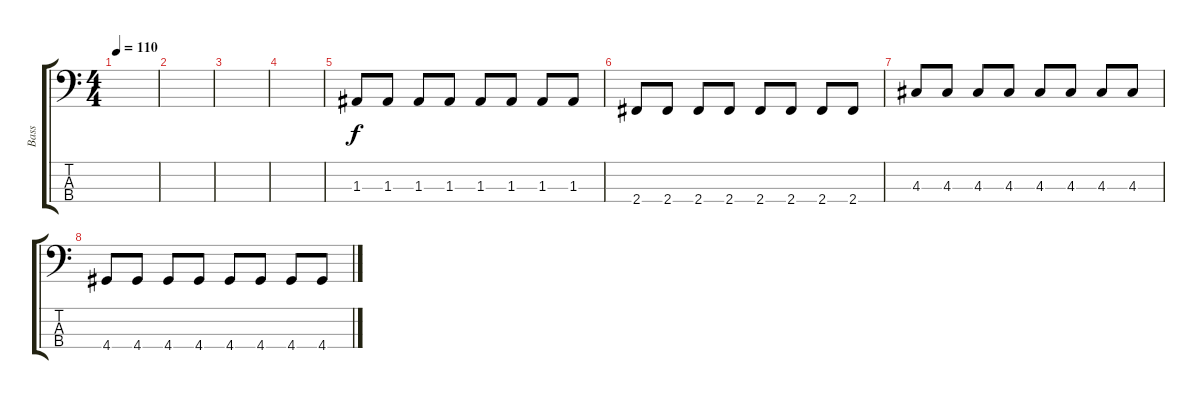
\track ("Bass" "Bass") {instrument electricbassfinger}
\staff {score tabs}
\tuning (G2 D2 A1 E1) {hide}
\ts (4 4)
\tempo 110
\clef f4
\ks c
|
|
|
|
1.3.8{dy f} 1.3.8 1.3.8 1.3.8 1.3.8 1.3.8 1.3.8 1.3.8 |
2.4.8 2.4.8 2.4.8 2.4.8 2.4.8 2.4.8 2.4.8 2.4.8 |
4.3.8 4.3.8 4.3.8 4.3.8 4.3.8 4.3.8 4.3.8 4.3.8 |
4.4.8 4.4.8 4.4.8 4.4.8 4.4.8 4.4.8 4.4.8 4.4.8
